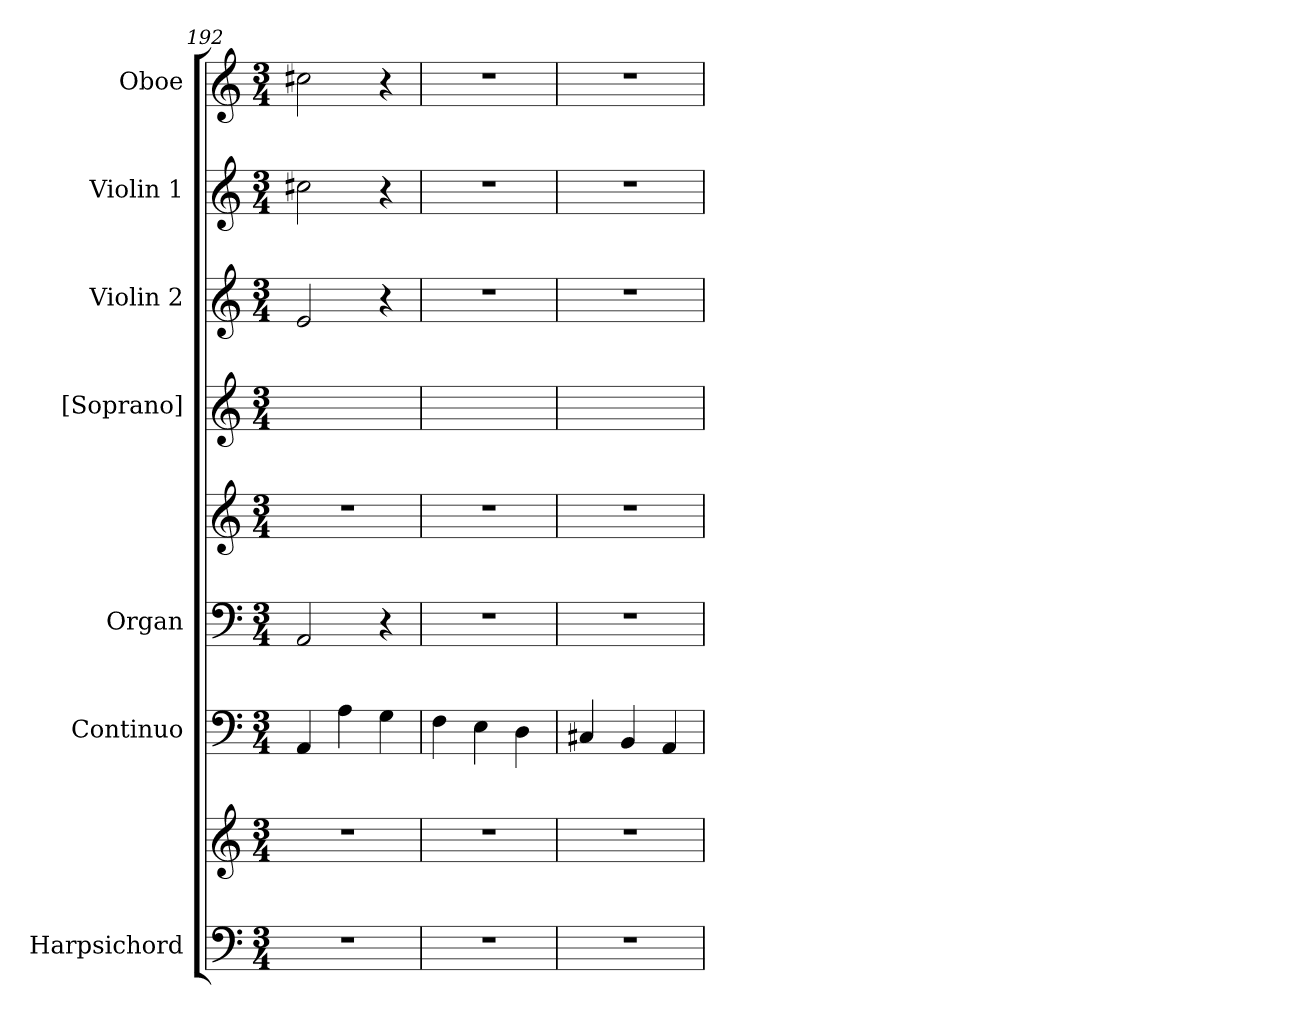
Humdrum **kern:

**kern	**kern	**kern	**kern	**kern	**kern	**kern	**kern	**kern
*part7	*part7	*part6	*part5	*part5	*part4	*part3	*part2	*part1
*staff9	*staff8	*staff7	*staff6	*staff5	*staff4	*staff3	*staff2	*staff1
*I"Harpsichord	*	*I"Continuo	*I"Organ	*	*I"[Soprano]	*I"Violin 2	*I"Violin 1	*I"Oboe
*	*	*I'Cont.	*I'Org.	*	*I'S.	*I'Vln. 2	*I'Vln. 1	*I'Ob.
*clefF4	*clefG2	*clefF4	*clefF4	*clefG2	*clefG2	*clefG2	*clefG2	*clefG2
*k[]	*k[]	*k[]	*k[]	*k[]	*k[]	*k[]	*k[]	*k[]
*C:	*C:	*C:	*C:	*C:	*C:	*C:	*C:	*C:
*M3/4	*M3/4	*M3/4	*M3/4	*M3/4	*M3/4	*M3/4	*M3/4	*M3/4
=192	=192	=192	=192	=192	=192	=192	=192	=192
!LO:N:vis=1	!LO:N:vis=1	!	!	!LO:N:vis=1	!LO:N:vis=1	!	!	!
2.r	2.r	4AAi/	2AAi/	2.r	2.ryy	2ei/	2cc#Xi\	2cc#Xi\
.	.	4Ai\	.	.	.	.	.	.
.	.	4Gi\	4r	.	.	4r	4r	4r
=193	=193	=193	=193	=193	=193	=193	=193	=193
!LO:N:vis=1	!LO:N:vis=1	!	!LO:N:vis=1	!LO:N:vis=1	!LO:N:vis=1	!LO:N:vis=1	!LO:N:vis=1	!LO:N:vis=1
2.r	2.r	4Fi\	2.r	2.r	2.ryy	2.r	2.r	2.r
.	.	4Ei\	.	.	.	.	.	.
.	.	4Di\	.	.	.	.	.	.
=194	=194	=194	=194	=194	=194	=194	=194	=194
!LO:N:vis=1	!LO:N:vis=1	!	!LO:N:vis=1	!LO:N:vis=1	!LO:N:vis=1	!LO:N:vis=1	!LO:N:vis=1	!LO:N:vis=1
2.r	2.r	4C#Xi/	2.r	2.r	2.ryy	2.r	2.r	2.r
.	.	4BBi/	.	.	.	.	.	.
.	.	4AAi/	.	.	.	.	.	.
=	=	=	=	=	=	=	=	=
*-	*-	*-	*-	*-	*-	*-	*-	*-
